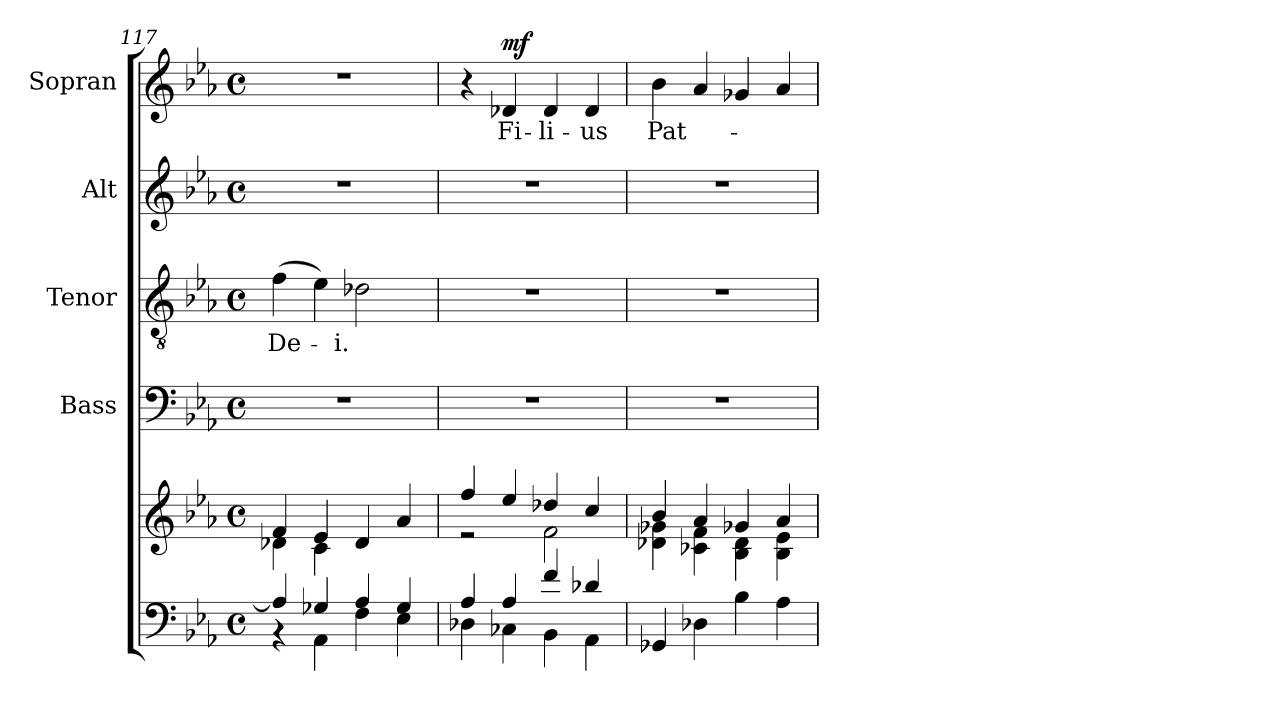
**kern	**kern	**kern	**kern	**text	**kern	**kern	**text	**dynam
*part5	*part5	*part4	*part3	*part3	*part2	*part1	*part1	*part1
*staff6	*staff5	*staff4	*staff3	*staff3	*staff2	*staff1	*staff1	*staff1
*	*	*I"Bass	*I"Tenor	*	*I"Alt	*I"Sopran	*	*
*	*	*I'B.	*I'T.	*	*I'A.	*I'S.	*	*
!!LO:LB:g=z
*clefF4	*clefG2	*clefF4	*clefGv2	*	*clefG2	*clefG2	*	*
*k[b-e-a-]	*k[b-e-a-]	*k[b-e-a-]	*k[b-e-a-]	*	*k[b-e-a-]	*k[b-e-a-]	*	*
*E-:	*E-:	*E-:	*E-:	*	*E-:	*E-:	*	*
*M4/4	*M4/4	*M4/4	*M4/4	*	*M4/4	*M4/4	*	*
*met(c)	*met(c)	*met(c)	*met(c)	*	*met(c)	*met(c)	*	*
=117	=117	=117	=117	=117	=117	=117	=117	=117
*^	*^	*	*	*	*	*	*	*
!	!	!	!	!	!	!LO:LY:b	!	!	!	!
4A-/]	4rAA	4f/	4d-X\	1r	(>4f\	De-	1r	1r	.	.
4G-X/	4AA-\	4e-/	4c\	.	4e-\)	.	.	.	.	.
!	!	!	!	!	!	!LO:LY:b	!	!	!	!
4A-/	4F\	4d-/	2ryy	.	2d-X\	-i.	.	.	.	.
4G-/	4E-\	4a-/	.	.	.	.	.	.	.	.
=118	=118	=118	=118	=118	=118	=118	=118	=118	=118	=118
4A-/	4D-X\	4ff/	2re	1r	1r	.	1r	4r	.	.
!	!	!	!	!	!	!	!	!	!LO:LY:b	!LO:DY:a
4A-/	4C-X\	4ee-/	.	.	.	.	.	4d-X/	Fi-	mf
!	!	!	!	!	!	!	!	!	!LO:LY:b	!
4f/	4BB-\	4dd-X/	2f\	.	.	.	.	4d-/	-li-	.
!	!	!	!	!	!	!	!	!	!LO:LY:b	!
4d-X/	4AA-\	4cc/	.	.	.	.	.	4d-/	-us	.
=119	=119	=119	=119	=119	=119	=119	=119	=119	=119	=119
!	!	!	!	!	!	!	!	!	!LO:LY:b	!
*v	*v	*	*	*	*	*	*	*	*	*
4GG-X/	4b-/	4d-X\ 4g-X\	1r	1r	.	1r	4b-\	Pat-	.
4D-X\	4a-/	4c-X\ 4f\	.	.	.	.	4a-/	.	.
4B-\	4g-X/	4B-\ 4d-\	.	.	.	.	4g-X/	.	.
4A-\	4a-/	4B-\ 4e-\	.	.	.	.	4a-/	.	.
*	*v	*v	*	*	*	*	*	*	*
=	=	=	=	=	=	=	=	=
*-	*-	*-	*-	*-	*-	*-	*-	*-
